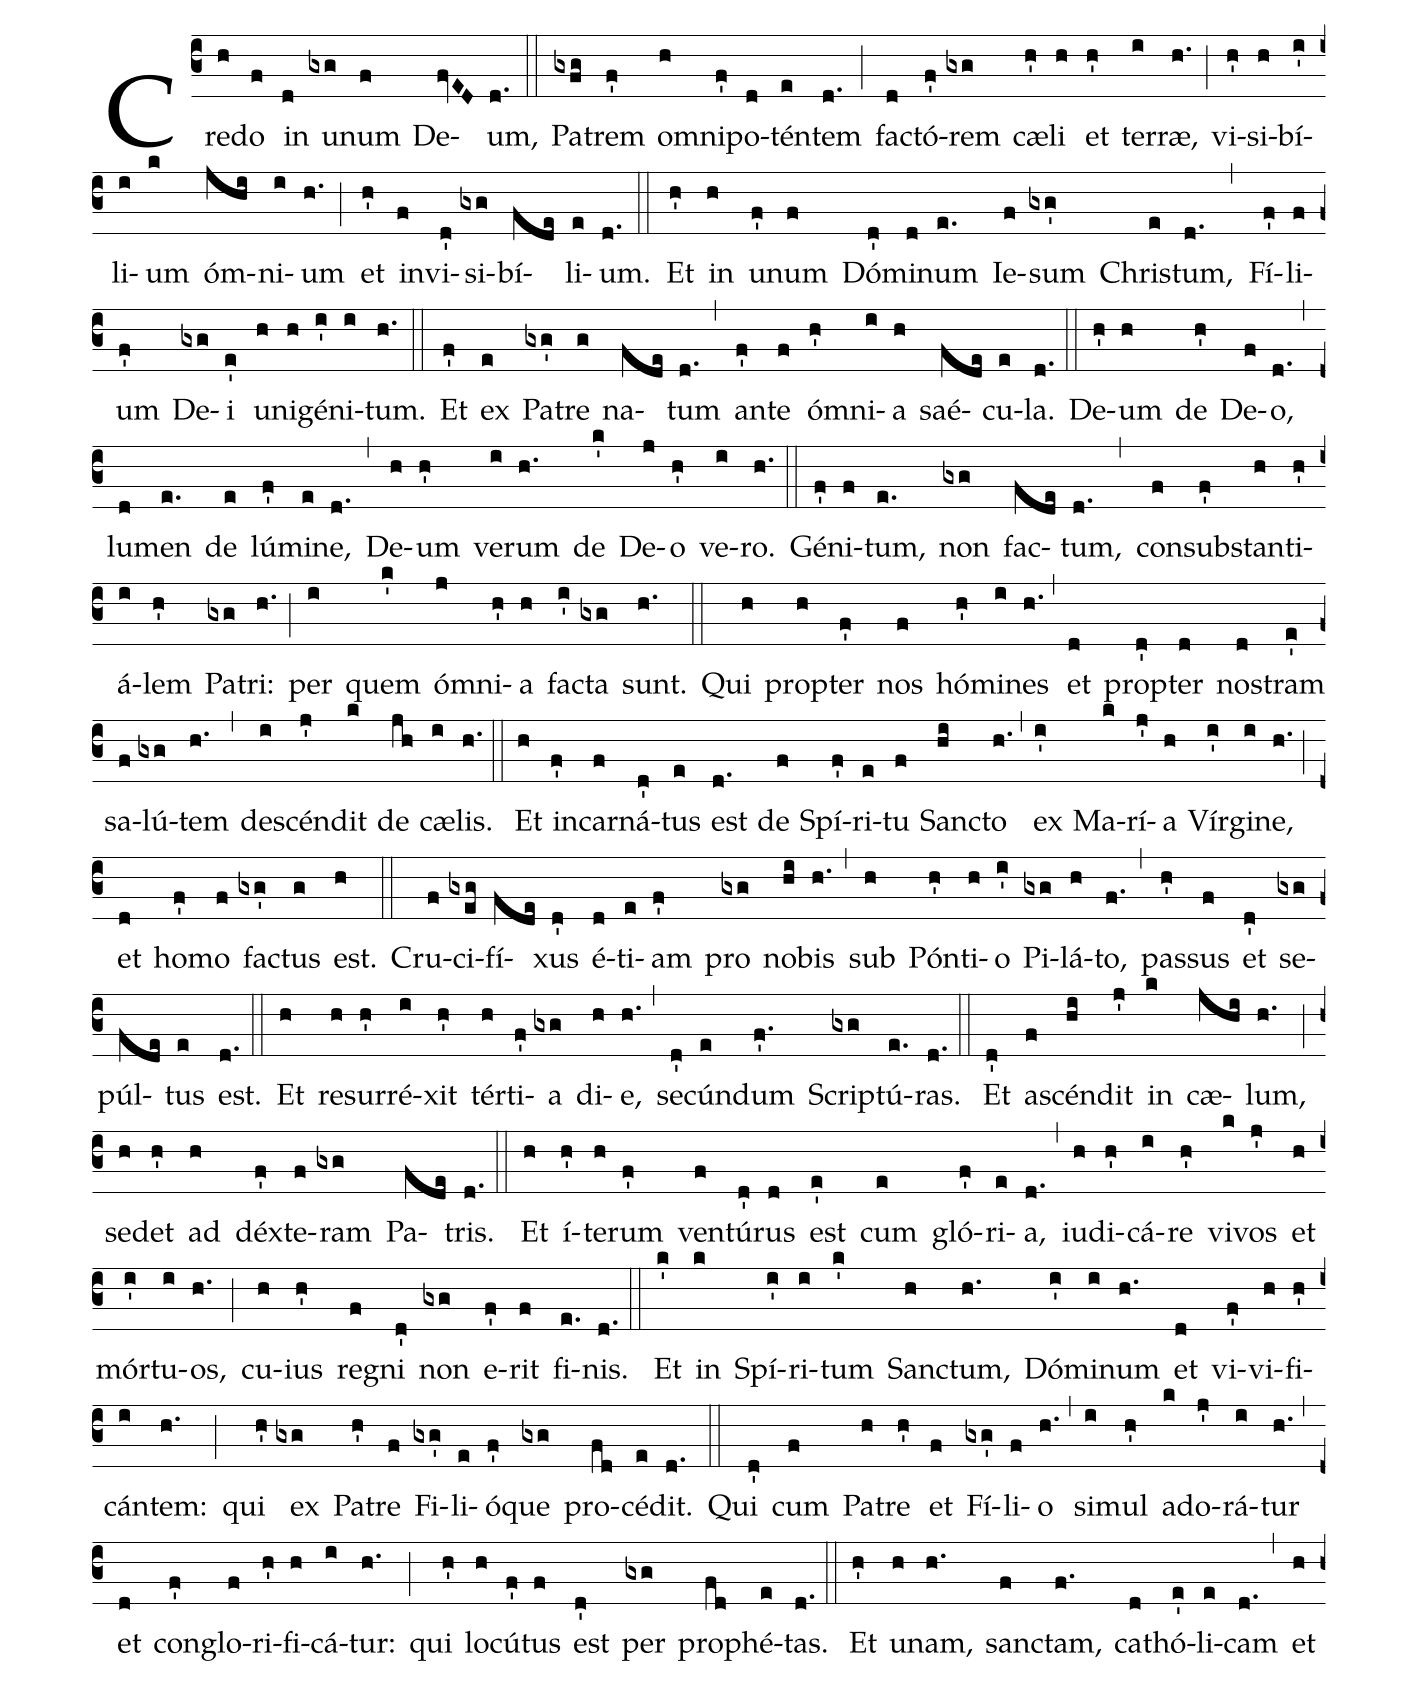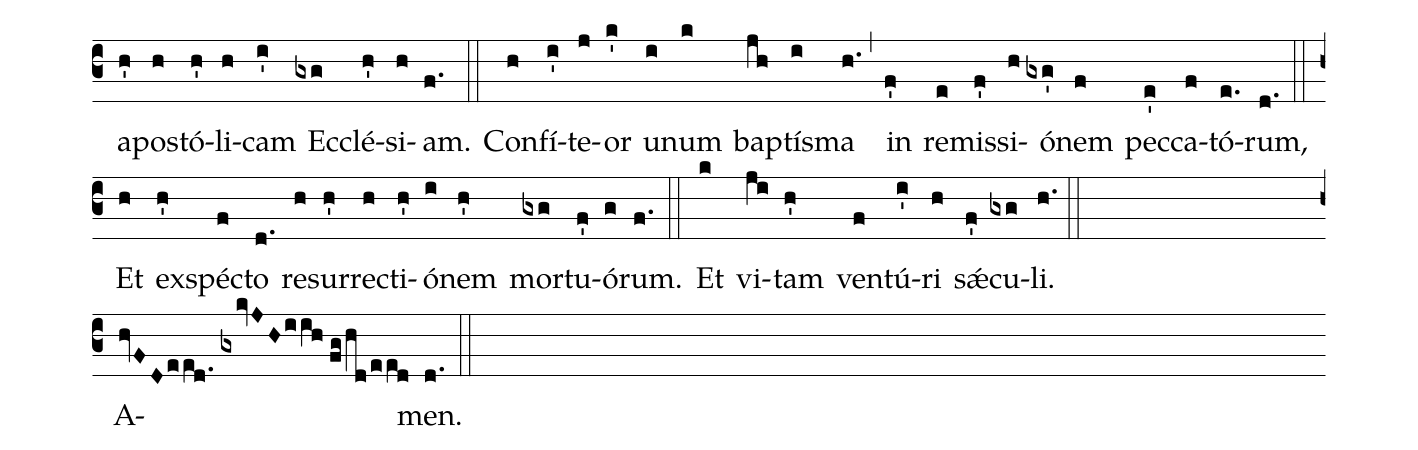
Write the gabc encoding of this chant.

%%
(c3) Cre(h)do(f) in(d) u(gxg)num(f) De(fvED)um,(d.) (::) Pa(gxfg)trem(f') om(h)ni(f')po(d)tén(e)tem(d.) (;) fac(d)tó(f')rem(gxg) c<sp>ae</sp>(h')li(h) et(h') ter(i)r<sp>ae</sp>,(h.) (;) vi(h')si(h)bí(i')li(i)um(k) óm(jhi)ni(i)um(h.) (;) et(h') in(f)vi(d')si(gxg)bí(fde)li(e)um.(d.) (::) Et(h') in(h) u(f')num(f) Dó(d')mi(d)num(e.) Ie(f)sum(gxg') Chris(e)tum,(d.) (,) Fí(f')li(f)um(f') De(gxg)i(e') u(h)ni(h)gé(i')ni(i)tum.(h.) (::) Et(f') ex(e) Pa(gxg')tre(g) na(fde)tum(d.) (,) an(f')te(f) óm(h')ni(i)a(h) saé(fde)cu(e)la.(d.) (::) De(h')um(h) de(h') De(f)o,(d.) (,) lu(d)men(e.) de(e) lú(f')mi(e)ne,(d.) (,) De(h)um(h') ve(i)rum(h.) de(k') De(j)o(h') ve(i)ro.(h.) (::) Gé(f')ni(f)tum,(e.) non(gxg) fac(fde)tum,(d.) (,) con(f)sub(f')stan(h)ti(h')á(i)lem(h') Pa(gxg)tri:(h.) (;) per(i) quem(k') óm(j)ni(h')a(h) fac(i')ta(gxg) sunt.(h.) (::) Qui(h) prop(h)ter(f') nos(f) hó(h')mi(i)nes(h.) (,) et(d) prop(d')ter(d) nos(d)tram(e') sa(f)lú(gxg)tem(h.) (,) de(i)scén(j')dit(k) de(jh) c<sp>ae</sp>(i)lis.(h.) (::) Et(h) in(f')car(f)ná(d')tus(e) est(d.) de(f) Spí(f')ri(e)tu(f) Sanc(hi)to(h.) (,) ex(i') Ma(k)rí(j')a(h) Vír(i')gi(i)ne,(h.) (;) et(d) ho(f')mo(f) fac(gxg')tus(g) est.(h) (::) Cru(f)ci(gxeg)fí(fde)xus(d') é(d)ti(e)am(f') pro(gxg) no(hi)bis(h.) (,) sub(h) Pón(h')ti(h)o(i') Pi(gxg)lá(h)to,(f.) (,) pas(h')sus(f) et(d') se(gxg)púl(fde)tus(e) est.(d.) (::) Et(h) re(h)sur(h')ré(i)xit(h') tér(h)ti(f')a(gxg) di(h)e,(h.) (,) se(d')cún(e)dum(f'.) Scrip(gxg)tú(e.)ras.(d.) (::) Et(d') a(f)scén(hi)dit(j') in(k) c<sp>ae</sp>(jhi)lum,(h.) (;) se(h)det(h') ad(h) déx(f')te(f)ram(gxg) Pa(fde)tris.(d.) (::) Et(h) í(h')te(h)rum(f') ven(f)tú(d')rus(d) est(e') cum(e) gló(f')ri(e)a,(d.) (,) iu(h)di(h')cá(i)re(h') vi(k)vos(j') et(h) mór(i')tu(i)os,(h.) (;) cu(h)ius(h') re(f)gni(d') non(gxg) e(f')rit(f) fi(e.)nis.(d.) (::) Et(k') in(k) Spí(i')ri(i)tum(k') Sanc(h)tum,(h.) Dó(i')mi(i)num(h.) et(d) vi(f')vi(h)fi(h')cán(i)tem:(h.) (;) qui(h') ex(gxg) Pa(h')tre(f) Fi(gxg')li(e)ó(f')que(gxg) pro(fd)cé(e)dit.(d.) (::) Qui(d') cum(f) Pa(h)tre(h') et(f) Fí(gxg')li(f)o(h.) (,) si(i)mul(h') a(k)do(j')rá(i)tur(h.) (,) et(d) con(f')glo(f)ri(h')fi(h)cá(i)tur:(h.) (;) qui(h') lo(h)cú(f')tus(f) est(d') per(gxg) pro(fd)phé(e)tas.(d.) (::) Et(h') u(h)nam,(h.) sanc(f)tam,(f.) ca(d)thó(e')li(e)cam(d.) (,) et(h) a(h')pos(h)tó(h')li(h)cam(i') Ec(gxg)clé(h')si(h)am.(f.) (::) Con(h)fí(i')te(j)or(k') u(i)num(k) bap(jh)tís(i)ma(h.) (,) in(f') re(e)mis(f')si(h)ó(gxg')nem(f) pec(e')ca(f)tó(e.)rum,(d.) (::) Et(h) ex(h')spéc(f)to(d.) re(h)sur(h')rec(h)ti(h')ó(i)nem(h') mor(gxg)tu(f')ó(g)rum.(f.) (::) Et(k) vi(ji)tam(h') ven(f)tú(i')ri(h) s<sp>'ae</sp>(f')cu(gxg)li.(h.) (::) (Z) A(hvFD/eed.//gxkvJH/iih//fg/hd/eed)men.(d.) (::) (Z)
